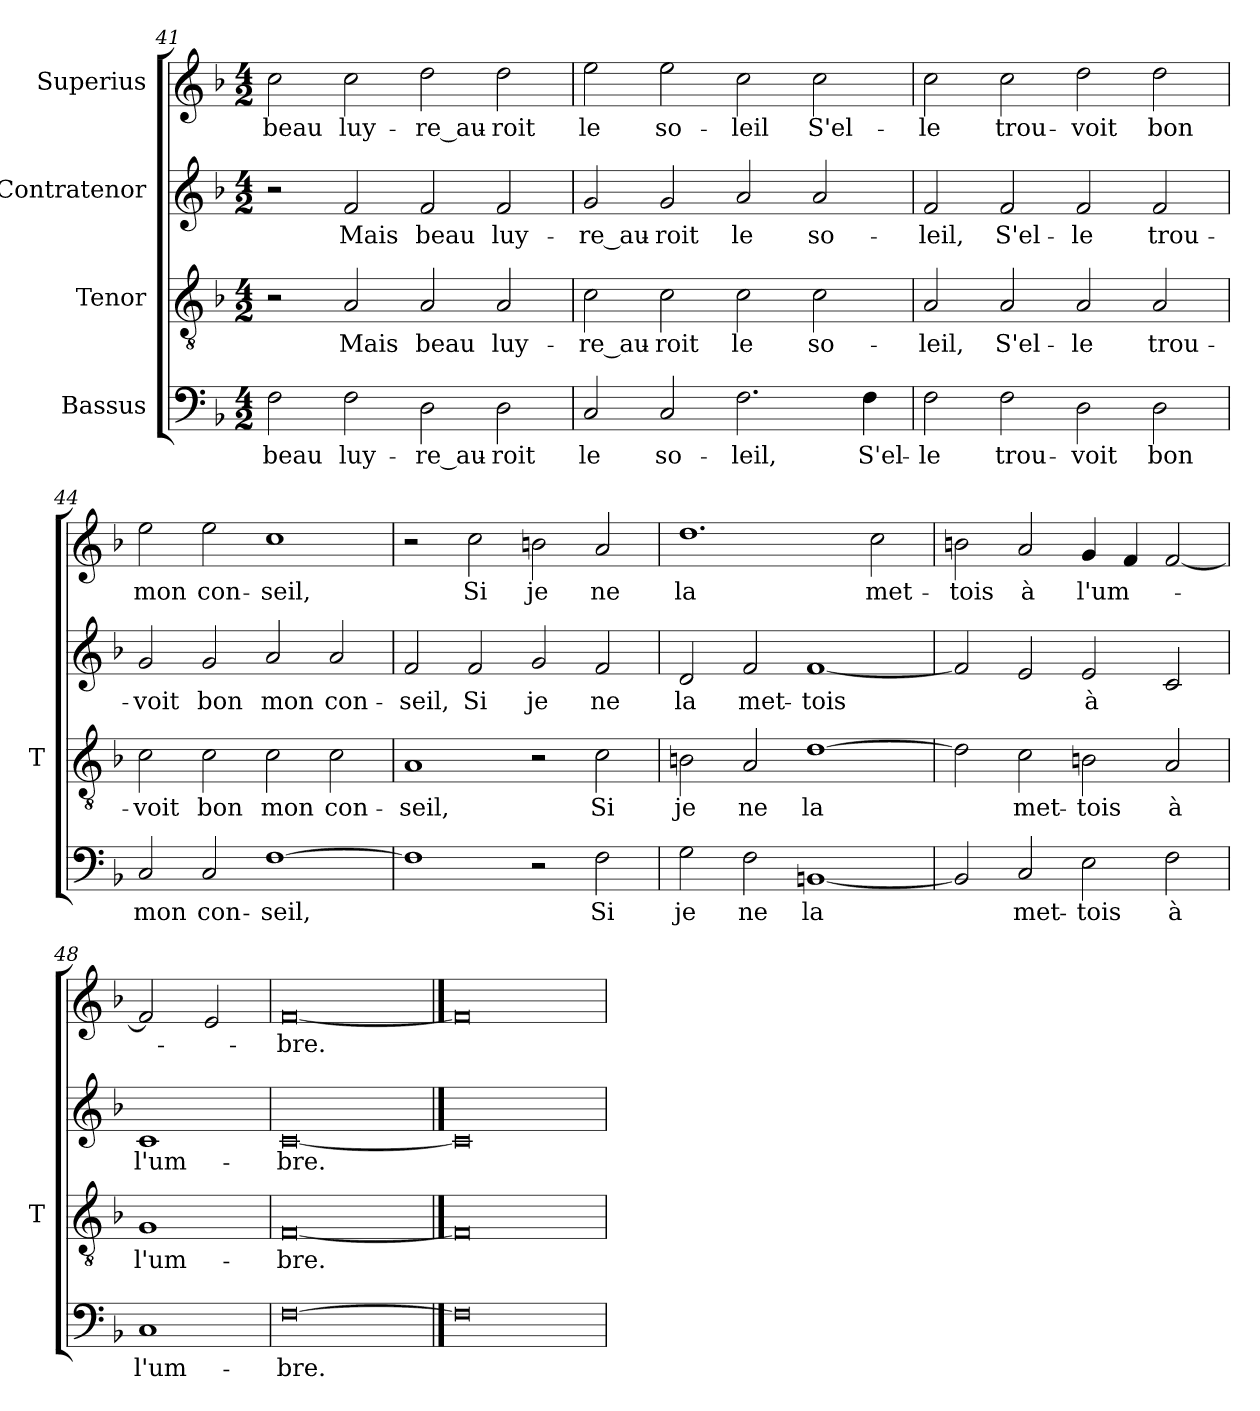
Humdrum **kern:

**kern	**text	**kern	**text	**kern	**text	**kern	**text
*part4	*part4	*part3	*part3	*part2	*part2	*part1	*part1
*staff4	*staff4	*staff3	*staff3	*staff2	*staff2	*staff1	*staff1
*I"Bassus	*	*I"Tenor	*	*I"Contratenor	*	*I"Superius	*
*	*	*I'T	*	*	*	*	*
*clefF4	*	*clefGv2	*	*clefG2	*	*clefG2	*
*k[b-]	*	*k[b-]	*	*k[b-]	*	*k[b-]	*
*M4/2	*	*M4/2	*	*M4/2	*	*M4/2	*
=41	=41	=41	=41	=41	=41	=41	=41
2F	-beau	2r	.	2r	.	2cc	-beau
2F	luy-	2A	-Mais	2f	-Mais	2cc	luy-
2D	re_au-	2A	-beau	2f	-beau	2dd	re_au-
2D	-roit	2A	luy-	2f	luy-	2dd	-roit
=42	=42	=42	=42	=42	=42	=42	=42
2C	-le	2c	re_au-	2g	re_au-	2ee	-le
2C	so-	2c	-roit	2g	-roit	2ee	so-
2.F	-leil,	2c	-le	2a	-le	2cc	-leil
.	.	2c	so-	2a	so-	2cc	S'el-
4F	S'el-	.	.	.	.	.	.
=43	=43	=43	=43	=43	=43	=43	=43
2F	-le	2A	-leil,	2f	-leil,	2cc	-le
2F	trou-	2A	S'el-	2f	S'el-	2cc	trou-
2D	-voit	2A	-le	2f	-le	2dd	-voit
2D	-bon	2A	trou-	2f	trou-	2dd	-bon
=44	=44	=44	=44	=44	=44	=44	=44
2C	-mon	2c	-voit	2g	-voit	2ee	-mon
2C	con-	2c	-bon	2g	-bon	2ee	con-
[1F	-seil,	2c	-mon	2a	-mon	1cc	-seil,
.	.	2c	con-	2a	con-	.	.
=45	=45	=45	=45	=45	=45	=45	=45
1F]	.	1A	-seil,	2f	-seil,	2r	.
.	.	.	.	2f	-Si	2cc	-Si
2r	.	2r	.	2g	-je	2bn	-je
2F	-Si	2c	-Si	2f	-ne	2a	-ne
=46	=46	=46	=46	=46	=46	=46	=46
2G	-je	2Bn	-je	2d	-la	1.dd	-la
2F	-ne	2A	-ne	2f	met-	.	.
[1BBn	-la	[1d	-la	[1f	-tois	.	.
.	.	.	.	.	.	2cc	met-
=47	=47	=47	=47	=47	=47	=47	=47
2BB]	.	2d]	.	2f]	.	2bn	-tois
2C	met-	2c	met-	2e	.	2a	-à
2E	-tois	2Bn	-tois	2e	-à	4g	l'um-
.	.	.	.	.	.	4f	.
2F	-à	2A	-à	2c	.	[2f	.
=48	=48	=48	=48	=48	=48	=48	=48
1C	l'um-	1G	l'um-	1c	l'um-	2f]	.
.	.	.	.	.	.	2e	.
=49	=49	=49	=49	=49	=49	=49	=49
[0F	-bre.	[0F	-bre.	[0c	-bre.	[0f	-bre.
==50	==50	==50	==50	==50	==50	==50	==50
0F]	.	0F]	.	0c]	.	0f]	.
=	=	=	=	=	=	=	=
*-	*-	*-	*-	*-	*-	*-	*-
